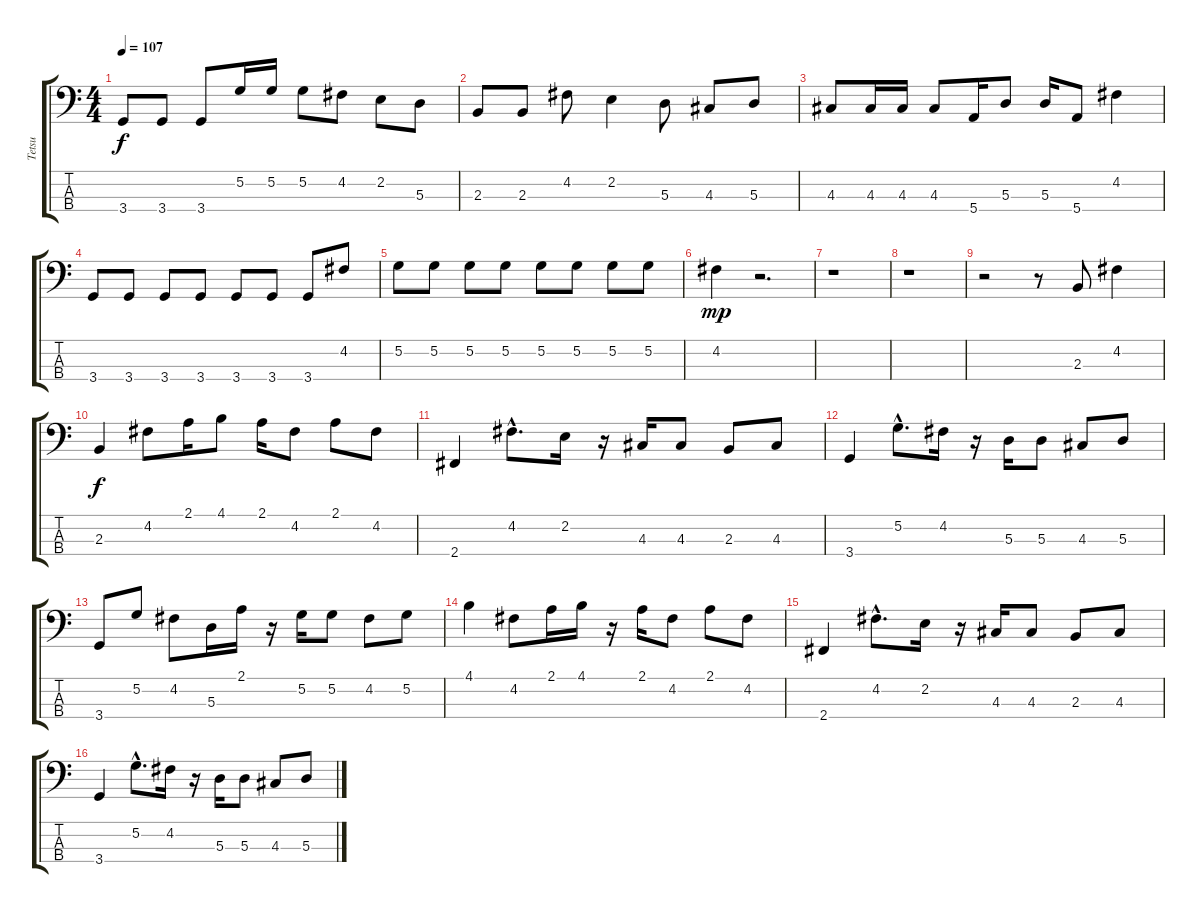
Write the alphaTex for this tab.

\track ("Tetsu" "Tetsu") {instrument electricbasspick}
\staff {score tabs}
\tuning (G2 D2 A1 E1) {hide}
\ts (4 4)
\tempo 107
\clef f4
\ks c
3.4.8{dy f} 3.4.8 3.4.8 5.2.16 5.2.16 5.2.8 4.2.8 2.2.8 5.3.8 |
2.3.8 2.3.8 4.2.8 2.2.4 5.3.8 4.3.8 5.3.8 |
4.3.8 4.3.16 4.3.16 4.3.8 5.4.16 5.3.8 5.3.16 5.4.8 4.2.4 |
3.4.8 3.4.8 3.4.8 3.4.8 3.4.8 3.4.8 3.4.8 4.2.8 |
5.2.8 5.2.8 5.2.8 5.2.8 5.2.8 5.2.8 5.2.8 5.2.8 |
4.2.4{dy mp} r.2{d} |
r.1 |
r.1 |
r.2 r.8 2.3.8 4.2.4 |
2.3.4{dy f} 4.2.8 2.1.16 4.1.8 2.1.16 4.2.8 2.1.8 4.2.8 |
2.4.4 4.2{hac}.8{d} 2.2.16 r.16 4.3.16 4.3.8 2.3.8 4.3.8 |
3.4.4 5.2{hac}.8{d} 4.2.16 r.16 5.3.16 5.3.8 4.3.8 5.3.8 |
3.4.8 5.2.8 4.2.8 5.3.16 2.1.16 r.16 5.2.16 5.2.8 4.2.8 5.2.8 |
4.1.4 4.2.8 2.1.16 4.1.16 r.16 2.1.16 4.2.8 2.1.8 4.2.8 |
2.4.4 4.2{hac}.8{d} 2.2.16 r.16 4.3.16 4.3.8 2.3.8 4.3.8 |
3.4.4 5.2{hac}.8{d} 4.2.16 r.16 5.3.16 5.3.8 4.3.8 5.3.8
